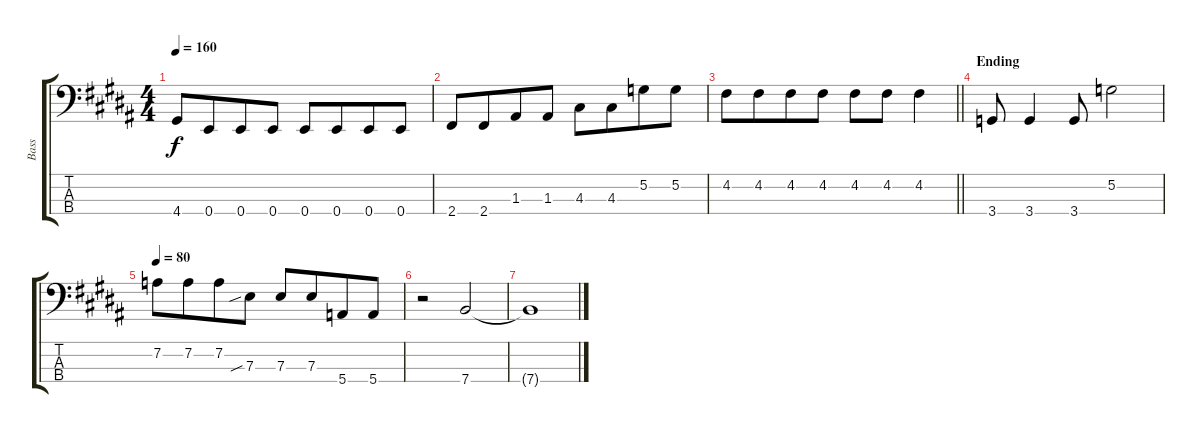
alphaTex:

\track ("Bass" "Bass") {instrument electricbassfinger}
\staff {score tabs}
\tuning (G2 D2 A1 E1) {hide}
\ts (4 4)
\tempo 160
\clef f4
\ks b
4.4.8{dy f} 0.4.8{beam merge} 0.4.8 0.4.8 0.4.8 0.4.8{beam merge} 0.4.8 0.4.8 |
2.4.8 2.4.8{beam merge} 1.3.8 1.3.8 4.3.8 4.3.8{beam merge} 5.2.8 5.2.8 |
\barLineRight lightlight
4.2.8 4.2.8{beam merge} 4.2.8 4.2.8 4.2.8 4.2.8 4.2.4 |
\section ("" "Ending")
3.4.8 3.4.4 3.4.8 5.2.2 |
\tempo 80
7.2.8 7.2.8{beam merge} 7.2.8 7.3{sib}.8 7.3.8 7.3.8{beam merge} 5.4.8 5.4.8 |
r.2 7.4.2 |
7.4{t}.1
